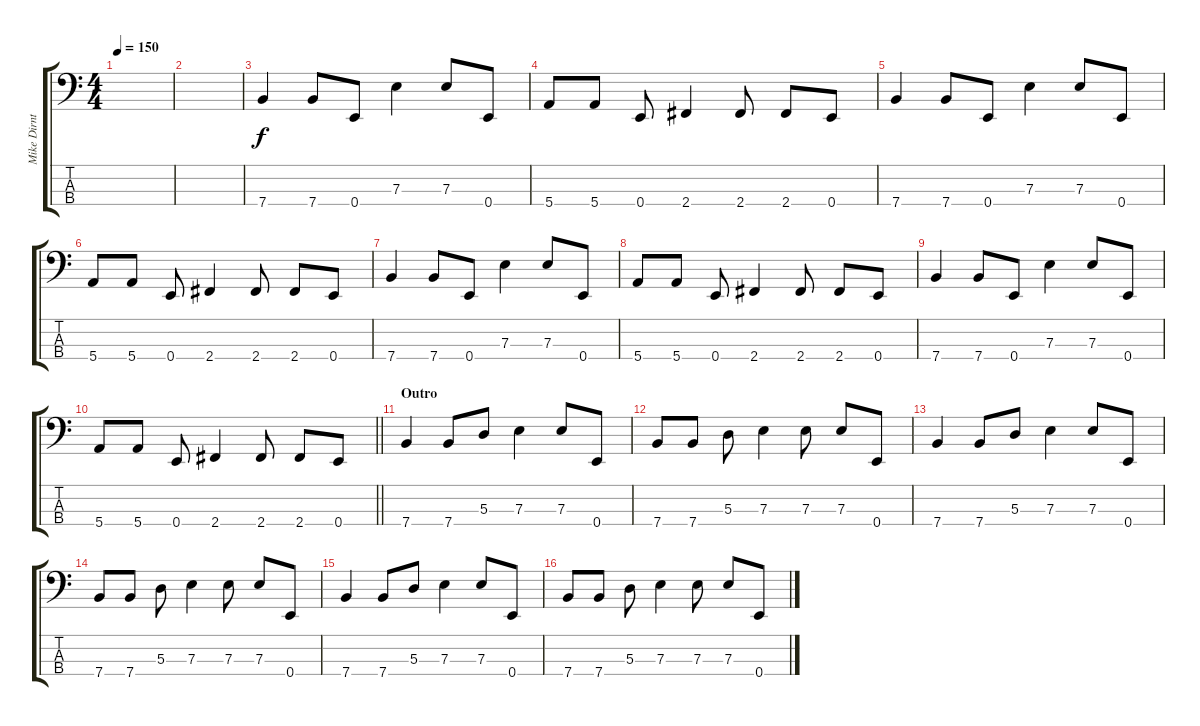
\track ("Mike Dirnt" "Mike Dirnt") {instrument electricbassfinger}
\staff {score tabs}
\tuning (G2 D2 A1 E1) {hide}
\ts (4 4)
\tempo 150
\clef f4
\ks c
|
|
7.4.4 7.4.8 0.4.8 7.3.4 7.3.8 0.4.8 |
5.4.8 5.4.8 0.4.8 2.4.4 2.4.8 2.4.8 0.4.8 |
7.4.4 7.4.8 0.4.8 7.3.4 7.3.8 0.4.8 |
5.4.8 5.4.8 0.4.8 2.4.4 2.4.8 2.4.8 0.4.8 |
7.4.4 7.4.8 0.4.8 7.3.4 7.3.8 0.4.8 |
5.4.8 5.4.8 0.4.8 2.4.4 2.4.8 2.4.8 0.4.8 |
7.4.4 7.4.8 0.4.8 7.3.4 7.3.8 0.4.8 |
\barLineRight lightlight
5.4.8 5.4.8 0.4.8 2.4.4 2.4.8 2.4.8 0.4.8 |
\section ("" "Outro")
7.4.4 7.4.8 5.3.8 7.3.4 7.3.8 0.4.8 |
7.4.8 7.4.8 5.3.8 7.3.4 7.3.8 7.3.8 0.4.8 |
7.4.4 7.4.8 5.3.8 7.3.4 7.3.8 0.4.8 |
7.4.8 7.4.8 5.3.8 7.3.4 7.3.8 7.3.8 0.4.8 |
7.4.4 7.4.8 5.3.8 7.3.4 7.3.8 0.4.8 |
7.4.8 7.4.8 5.3.8 7.3.4 7.3.8 7.3.8 0.4.8
